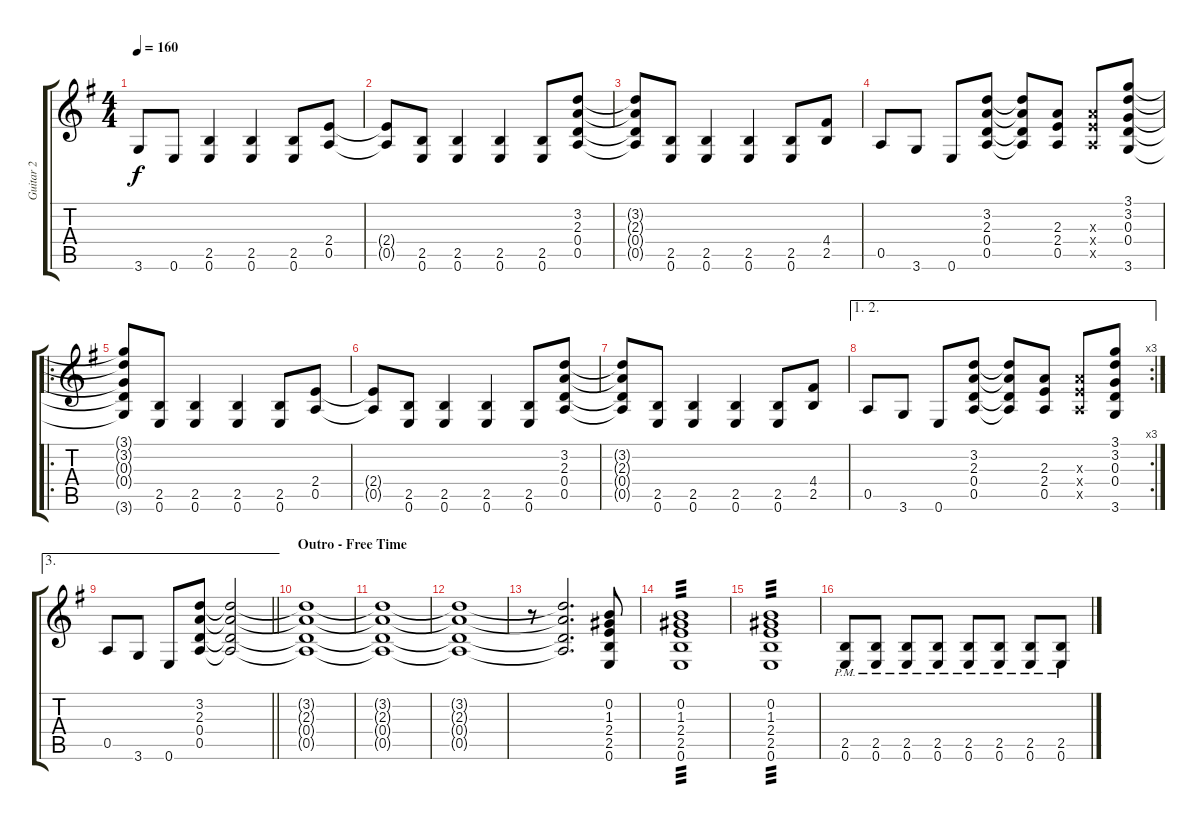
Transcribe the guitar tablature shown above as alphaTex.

\track ("Guitar 2" "Guitar 2") {instrument distortionguitar}
\staff {score tabs}
\tuning (E4 B3 G3 D3 A2 E2) {hide}
\ts (4 4)
\tempo 160
\clef g2
\ks g
3.6.8{dy f} 0.6.8 (2.5 0.6).4 (2.5 0.6).4 (2.5 0.6).8 (2.4 0.5).8 |
(2.4{t} 0.5{t}).8 (2.5 0.6).8 (2.5 0.6).4 (2.5 0.6).4 (2.5 0.6).8 (3.2 2.3 0.4 0.5).8 |
(3.2{t} 2.3{t} 0.4{t} 0.5{t}).8 (2.5 0.6).8 (2.5 0.6).4 (2.5 0.6).4 (2.5 0.6).8 (4.4 2.5).8 |
0.5.8 3.6.8 0.6.8 (3.2 2.3 0.4 0.5).8 (3.2{t} 2.3{t} 0.4{t} 0.5{t}).8 (2.3 2.4 0.5).8 (2.3{x} 2.4{x} 0.5{x}).8 (3.1 3.2 0.3 0.4 3.6).8 |
\ro
(3.1{t} 3.2{t} 0.3{t} 0.4{t} 3.6{t}).8 (2.5 0.6).8 (2.5 0.6).4 (2.5 0.6).4 (2.5 0.6).8 (2.4 0.5).8 |
(2.4{t} 0.5{t}).8 (2.5 0.6).8 (2.5 0.6).4 (2.5 0.6).4 (2.5 0.6).8 (3.2 2.3 0.4 0.5).8 |
(3.2{t} 2.3{t} 0.4{t} 0.5{t}).8 (2.5 0.6).8 (2.5 0.6).4 (2.5 0.6).4 (2.5 0.6).8 (4.4 2.5).8 |
\ae (1 2)
\rc 3
0.5.8 3.6.8 0.6.8 (3.2 2.3 0.4 0.5).8 (3.2{t} 2.3{t} 0.4{t} 0.5{t}).8 (2.3 2.4 0.5).8 (2.3{x} 2.4{x} 0.5{x}).8 (3.1 3.2 0.3 0.4 3.6).8 |
\ae 3
\barLineRight lightlight
0.5.8 3.6.8 0.6.8 (3.2 2.3 0.4 0.5).8 (3.2{t} 2.3{t} 0.4{t} 0.5{t}).2 |
\section ("" "Outro - Free Time")
(3.2{t} 2.3{t} 0.4{t} 0.5{t}).1 |
(3.2{t} 2.3{t} 0.4{t} 0.5{t}).1 |
(3.2{t} 2.3{t} 0.4{t} 0.5{t}).1 |
r.8 (3.2{t} 2.3{t} 0.4{t} 0.5{t}).2{d} (0.2 1.3 2.4 2.5 0.6).8 |
(0.2 1.3 2.4 2.5 0.6).1{tp 3} |
(0.2 1.3 2.4 2.5 0.6).1{tp 3} |
(2.5{pm} 0.6{pm}).8 (2.5{pm} 0.6{pm}).8 (2.5{pm} 0.6{pm}).8 (2.5{pm} 0.6{pm}).8 (2.5{pm} 0.6{pm}).8 (2.5{pm} 0.6{pm}).8 (2.5{pm} 0.6{pm}).8 (2.5{pm} 0.6{pm}).8
